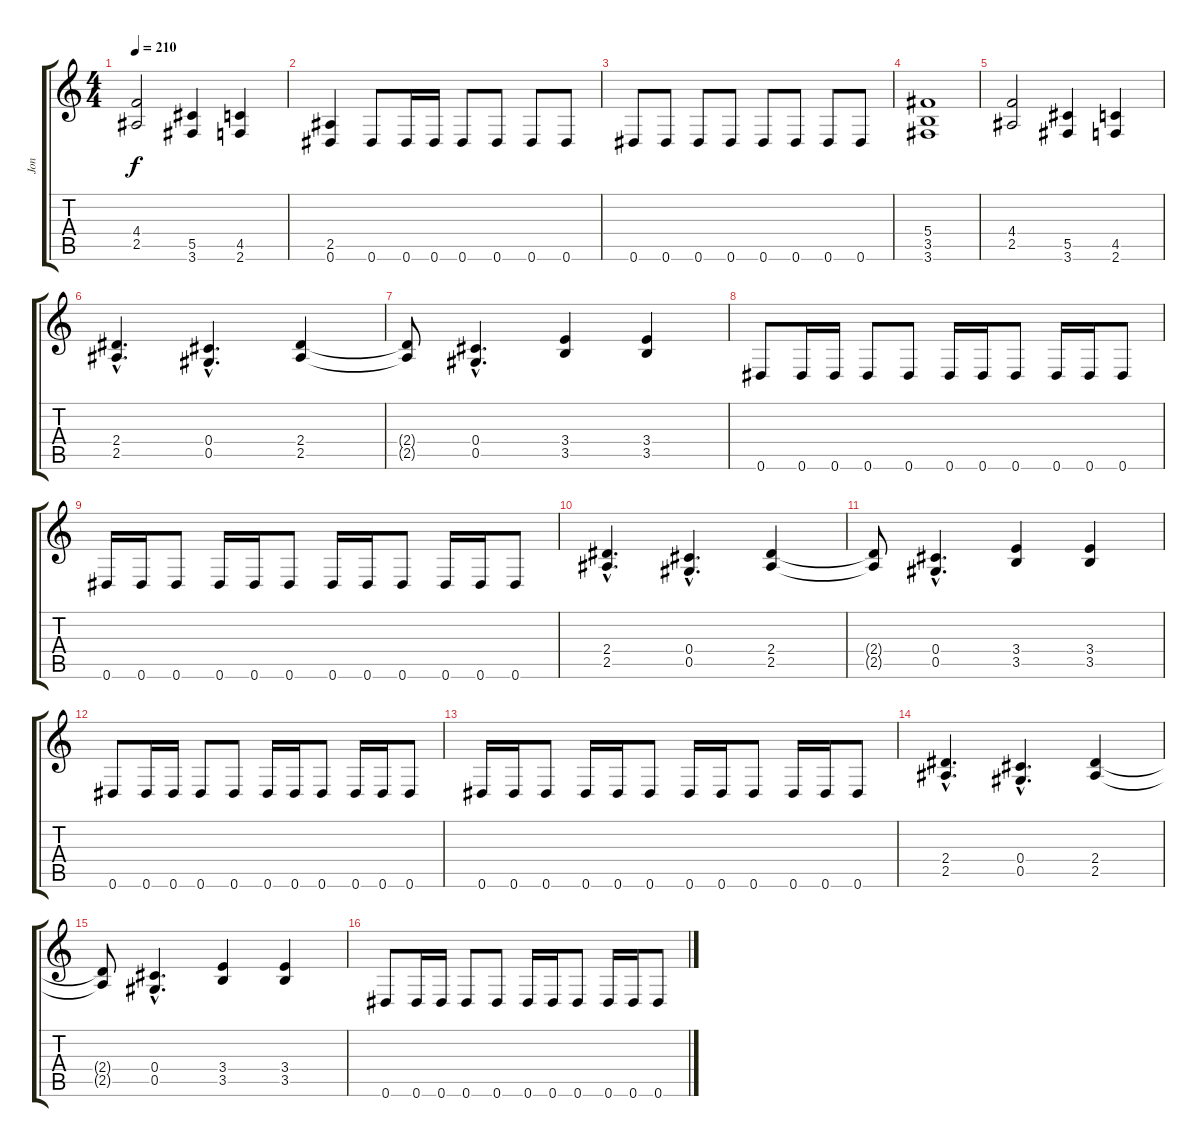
\track ("Jon" "Jon") {instrument distortionguitar}
\staff {score tabs}
\tuning (Eb4 Bb3 Gb3 Db3 Ab2 Eb2) {hide}
\ts (4 4)
\tempo 210
\clef g2
\ks c
(4.4 2.5).2{dy f} (5.5 3.6).4 (4.5 2.6).4 |
(2.5 0.6).4 0.6.8 0.6.16 0.6.16 0.6.8 0.6.8 0.6.8 0.6.8 |
0.6.8 0.6.8 0.6.8 0.6.8 0.6.8 0.6.8 0.6.8 0.6.8 |
(5.4 3.5 3.6).1 |
(4.4 2.5).2 (5.5 3.6).4 (4.5 2.6).4 |
(2.4{hac} 2.5{hac}).4{d} (0.4{hac} 0.5{hac}).4{d} (2.4 2.5).4 |
(2.4{t} 2.5{t}).8 (0.4{hac} 0.5{hac}).4{d} (3.4 3.5).4 (3.4 3.5).4 |
0.6.8 0.6.16 0.6.16 0.6.8 0.6.8 0.6.16 0.6.16 0.6.8 0.6.16 0.6.16 0.6.8 |
0.6.16 0.6.16 0.6.8 0.6.16 0.6.16 0.6.8 0.6.16 0.6.16 0.6.8 0.6.16 0.6.16 0.6.8 |
(2.4{hac} 2.5{hac}).4{d} (0.4{hac} 0.5{hac}).4{d} (2.4 2.5).4 |
(2.4{t} 2.5{t}).8 (0.4{hac} 0.5{hac}).4{d} (3.4 3.5).4 (3.4 3.5).4 |
0.6.8 0.6.16 0.6.16 0.6.8 0.6.8 0.6.16 0.6.16 0.6.8 0.6.16 0.6.16 0.6.8 |
0.6.16 0.6.16 0.6.8 0.6.16 0.6.16 0.6.8 0.6.16 0.6.16 0.6.8 0.6.16 0.6.16 0.6.8 |
(2.4{hac} 2.5{hac}).4{d} (0.4{hac} 0.5{hac}).4{d} (2.4 2.5).4 |
(2.4{t} 2.5{t}).8 (0.4{hac} 0.5{hac}).4{d} (3.4 3.5).4 (3.4 3.5).4 |
0.6.8 0.6.16 0.6.16 0.6.8 0.6.8 0.6.16 0.6.16 0.6.8 0.6.16 0.6.16 0.6.8
